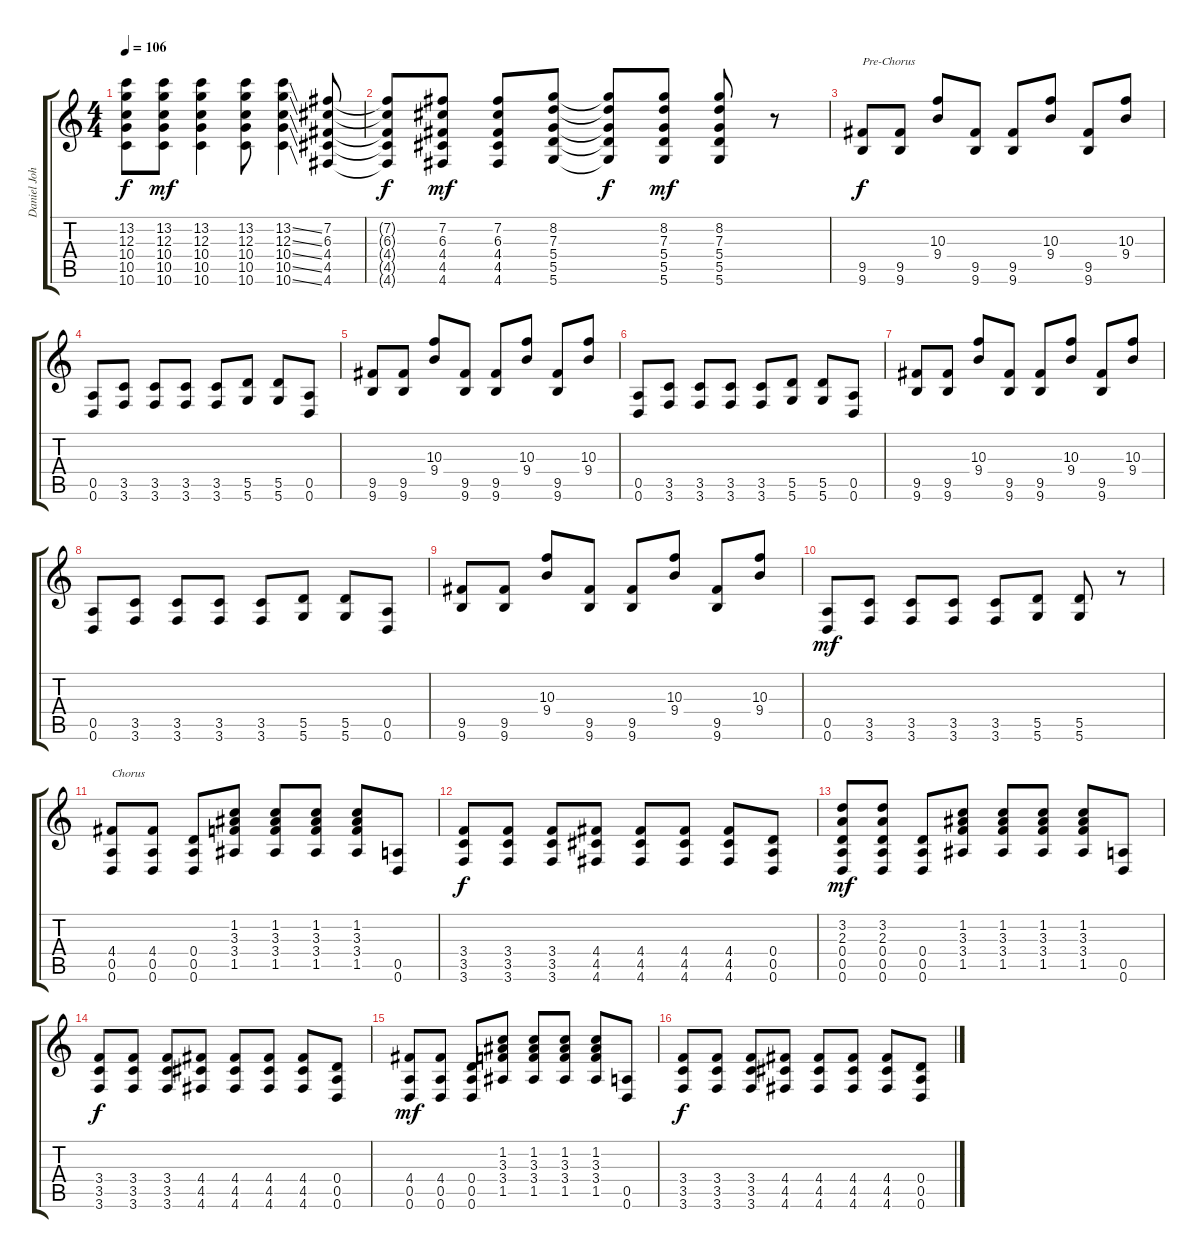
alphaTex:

\track ("Daniel Johns (Gtr1)" "Daniel Joh") {instrument distortionguitar}
\staff {score tabs}
\tuning (E4 B3 G3 D3 A2 D2) {hide}
\ts (4 4)
\tempo 106
\clef g2
\ks c
(13.2{t} 12.3{t} 10.4{t} 10.5{t} 10.6{t}).8{dy f} (13.2 12.3 10.4 10.5 10.6).8{dy mf} (13.2 12.3 10.4 10.5 10.6).4 (13.2 12.3 10.4 10.5 10.6).8 (13.2{ss} 12.3{ss} 10.4{ss} 10.5{ss} 10.6{ss}).4 (7.2 6.3 4.4 4.5 4.6).8 |
(7.2{t} 6.3{t} 4.4{t} 4.5{t} 4.6{t}).8{dy f} (7.2 6.3 4.4 4.5 4.6).8{dy mf} (7.2 6.3 4.4 4.5 4.6).8 (8.2 7.3 5.4 5.5 5.6).8 (8.2{t} 7.3{t} 5.4{t} 5.5{t} 5.6{t}).8{dy f} (8.2 7.3 5.4 5.5 5.6).8{dy mf} (8.2 7.3 5.4 5.5 5.6).8 r.8 |
(9.5 9.6).8{txt "Pre-Chorus" dy f} (9.5 9.6).8 (10.3 9.4).8 (9.5 9.6).8 (9.5 9.6).8 (10.3 9.4).8 (9.5 9.6).8 (10.3 9.4).8 |
(0.5 0.6).8 (3.5 3.6).8 (3.5 3.6).8 (3.5 3.6).8 (3.5 3.6).8 (5.5 5.6).8 (5.5 5.6).8 (0.5 0.6).8 |
(9.5 9.6).8 (9.5 9.6).8 (10.3 9.4).8 (9.5 9.6).8 (9.5 9.6).8 (10.3 9.4).8 (9.5 9.6).8 (10.3 9.4).8 |
(0.5 0.6).8 (3.5 3.6).8 (3.5 3.6).8 (3.5 3.6).8 (3.5 3.6).8 (5.5 5.6).8 (5.5 5.6).8 (0.5 0.6).8 |
(9.5 9.6).8 (9.5 9.6).8 (10.3 9.4).8 (9.5 9.6).8 (9.5 9.6).8 (10.3 9.4).8 (9.5 9.6).8 (10.3 9.4).8 |
(0.5 0.6).8 (3.5 3.6).8 (3.5 3.6).8 (3.5 3.6).8 (3.5 3.6).8 (5.5 5.6).8 (5.5 5.6).8 (0.5 0.6).8 |
(9.5 9.6).8 (9.5 9.6).8 (10.3 9.4).8 (9.5 9.6).8 (9.5 9.6).8 (10.3 9.4).8 (9.5 9.6).8 (10.3 9.4).8 |
(0.5 0.6).8{dy mf} (3.5 3.6).8 (3.5 3.6).8 (3.5 3.6).8 (3.5 3.6).8 (5.5 5.6).8 (5.5 5.6).8 r.8 |
(4.4 0.5 0.6).8{txt "Chorus"} (4.4 0.5 0.6).8 (0.4 0.5 0.6).8 (1.2 3.3 3.4 1.5).8 (1.2 3.3 3.4 1.5).8 (1.2 3.3 3.4 1.5).8 (1.2 3.3 3.4 1.5).8 (0.5 0.6).8 |
(3.4 3.5 3.6).8{dy f} (3.4 3.5 3.6).8 (3.4 3.5 3.6).8 (4.4 4.5 4.6).8 (4.4 4.5 4.6).8 (4.4 4.5 4.6).8 (4.4 4.5 4.6).8 (0.4 0.5 0.6).8 |
(3.2 2.3 0.4 0.5 0.6).8{dy mf} (3.2 2.3 0.4 0.5 0.6).8 (0.4 0.5 0.6).8 (1.2 3.3 3.4 1.5).8 (1.2 3.3 3.4 1.5).8 (1.2 3.3 3.4 1.5).8 (1.2 3.3 3.4 1.5).8 (0.5 0.6).8 |
(3.4 3.5 3.6).8{dy f} (3.4 3.5 3.6).8 (3.4 3.5 3.6).8 (4.4 4.5 4.6).8 (4.4 4.5 4.6).8 (4.4 4.5 4.6).8 (4.4 4.5 4.6).8 (0.4 0.5 0.6).8 |
(4.4 0.5 0.6).8{dy mf} (4.4 0.5 0.6).8 (0.4 0.5 0.6).8 (1.2 3.3 3.4 1.5).8 (1.2 3.3 3.4 1.5).8 (1.2 3.3 3.4 1.5).8 (1.2 3.3 3.4 1.5).8 (0.5 0.6).8 |
(3.4 3.5 3.6).8{dy f} (3.4 3.5 3.6).8 (3.4 3.5 3.6).8 (4.4 4.5 4.6).8 (4.4 4.5 4.6).8 (4.4 4.5 4.6).8 (4.4 4.5 4.6).8 (0.4 0.5 0.6).8
